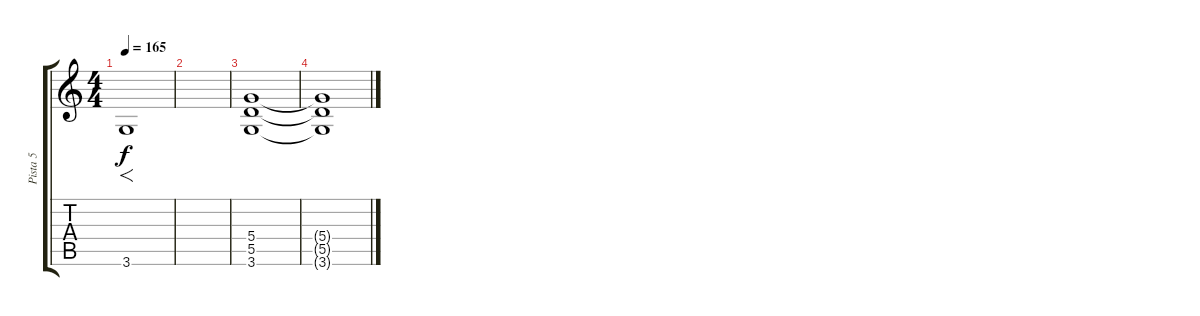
\track ("Pista 5" "Pista 5") {instrument electricguitarclean}
\staff {score tabs}
\tuning (E4 B3 G3 D3 A2 E2) {hide}
\ts (4 4)
\tempo 165
\clef g2
\ks c
3.6.1{f dy f} |
|
(5.4 5.5 3.6).1 |
(5.4{t} 5.5{t} 3.6{t}).1
